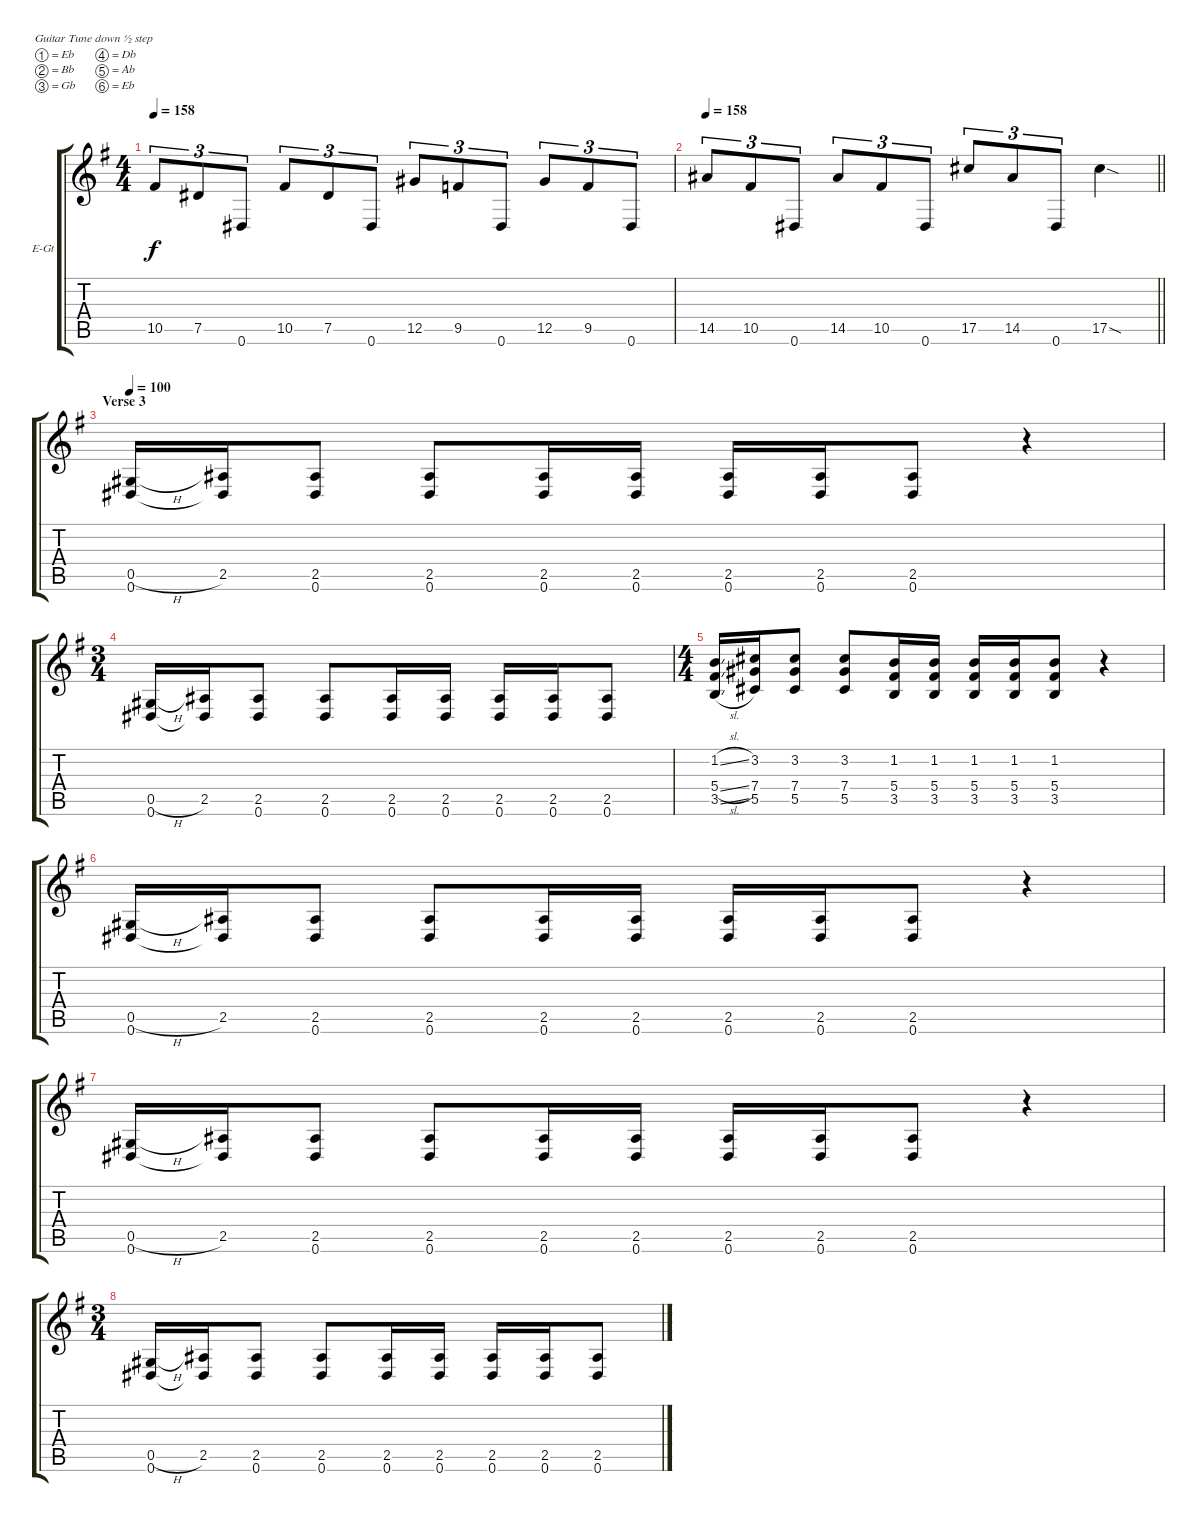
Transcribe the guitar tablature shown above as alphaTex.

\bracketExtendMode groupsimilarinstruments
\firstSystemTrackNameOrientation horizontal
\otherSystemsTrackNameOrientation horizontal
\track ("Гитара 1" "E-Gt") {mute instrument distortionguitar}
\staff {score tabs}
\tuning (Eb4 Bb3 Gb3 Db3 Ab2 Eb2)
\ts (4 4)
\tempo 158
\clef g2
\ks eminor
10.5.8{tu (3 2) dy f} 7.5.8{tu (3 2)} 0.6.8{tu (3 2)} 10.5.8{tu (3 2)} 7.5.8{tu (3 2)} 0.6.8{tu (3 2)} 12.5.8{tu (3 2)} 9.5.8{tu (3 2)} 0.6.8{tu (3 2)} 12.5.8{tu (3 2)} 9.5.8{tu (3 2)} 0.6.8{tu (3 2)} |
\tempo 158
\barLineRight lightlight
14.5.8{tu (3 2)} 10.5.8{tu (3 2)} 0.6.8{tu (3 2)} 14.5.8{tu (3 2)} 10.5.8{tu (3 2)} 0.6.8{tu (3 2)} 17.5.8{tu (3 2)} 14.5.8{tu (3 2)} 0.6.8{tu (3 2)} 17.5{sod}.4 |
\section ("" "Verse 3")
\tempo 100
(0.5{h} 0.6).16 (2.5 0.6{t}).16 (2.5 0.6).8 (2.5 0.6).8 (2.5 0.6).16 (2.5 0.6).16 (2.5 0.6).16 (2.5 0.6).16 (2.5 0.6).8 r.4 |
\ts (3 4)
\beaming (8 2 2 2)
(0.5{h} 0.6).16 (2.5 0.6{t}).16 (2.5 0.6).8 (2.5 0.6).8 (2.5 0.6).16 (2.5 0.6).16 (2.5 0.6).16 (2.5 0.6).16 (2.5 0.6).8 |
\ts (4 4)
\beaming (8 2 2 2 2)
(1.2{sl} 5.4{sl} 3.5{sl}).16 (3.2 7.4 5.5).16 (3.2 7.4 5.5).8 (3.2 7.4 5.5).8 (1.2 5.4 3.5).16 (1.2 5.4 3.5).16 (1.2 5.4 3.5).16 (1.2 5.4 3.5).16 (1.2 5.4 3.5).8 r.4 |
(0.5{h} 0.6).16 (2.5 0.6{t}).16 (2.5 0.6).8 (2.5 0.6).8 (2.5 0.6).16 (2.5 0.6).16 (2.5 0.6).16 (2.5 0.6).16 (2.5 0.6).8 r.4 |
(0.5{h} 0.6).16 (2.5 0.6{t}).16 (2.5 0.6).8 (2.5 0.6).8 (2.5 0.6).16 (2.5 0.6).16 (2.5 0.6).16 (2.5 0.6).16 (2.5 0.6).8 r.4 |
\ts (3 4)
\beaming (8 2 2 2 2)
(0.5{h} 0.6).16 (2.5 0.6{t}).16 (2.5 0.6).8 (2.5 0.6).8 (2.5 0.6).16 (2.5 0.6).16 (2.5 0.6).16 (2.5 0.6).16 (2.5 0.6).8
